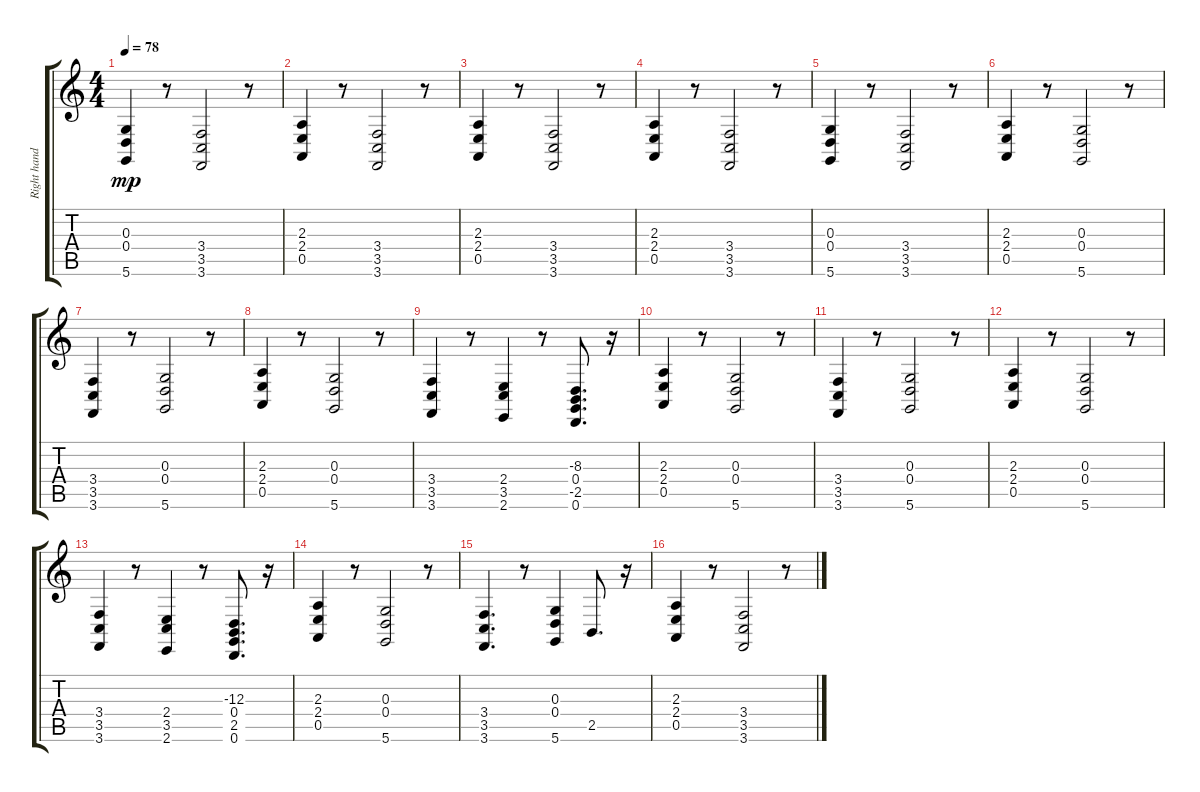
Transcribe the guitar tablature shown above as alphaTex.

\track ("Right hand" "Right hand") {instrument acousticgrandpiano}
\staff {score tabs}
\tuning (E4 B3 G3 D3 A2 D2) {hide}
\ts (4 4)
\tempo 78
\clef g2
\ks c
(0.3 0.4 5.6).4{dy mp} r.8 (3.4 3.5 3.6).2 r.8 |
(2.3 2.4 0.5).4 r.8 (3.4 3.5 3.6).2 r.8 |
(2.3 2.4 0.5).4 r.8 (3.4 3.5 3.6).2 r.8 |
(2.3 2.4 0.5).4 r.8 (3.4 3.5 3.6).2 r.8 |
(0.3 0.4 5.6).4 r.8 (3.4 3.5 3.6).2 r.8 |
(2.3 2.4 0.5).4 r.8 (0.3 0.4 5.6).2 r.8 |
(3.4 3.5 3.6).4 r.8 (0.3 0.4 5.6).2 r.8 |
(2.3 2.4 0.5).4 r.8 (0.3 0.4 5.6).2 r.8 |
(3.4 3.5 3.6).4 r.8 (2.4 3.5 2.6).4 r.8 (-8.3 0.4 -2.5 0.6).8{d} r.16 |
(2.3 2.4 0.5).4 r.8 (0.3 0.4 5.6).2 r.8 |
(3.4 3.5 3.6).4 r.8 (0.3 0.4 5.6).2 r.8 |
(2.3 2.4 0.5).4 r.8 (0.3 0.4 5.6).2 r.8 |
(3.4 3.5 3.6).4 r.8 (2.4 3.5 2.6).4 r.8 (-12.3 0.4 2.5 0.6).8{d} r.16 |
(2.3 2.4 0.5).4 r.8 (0.3 0.4 5.6).2 r.8 |
(3.4 3.5 3.6).4{d} r.8 (0.3 0.4 5.6).4 2.5.8{d} r.16 |
(2.3 2.4 0.5).4 r.8 (3.4 3.5 3.6).2 r.8
